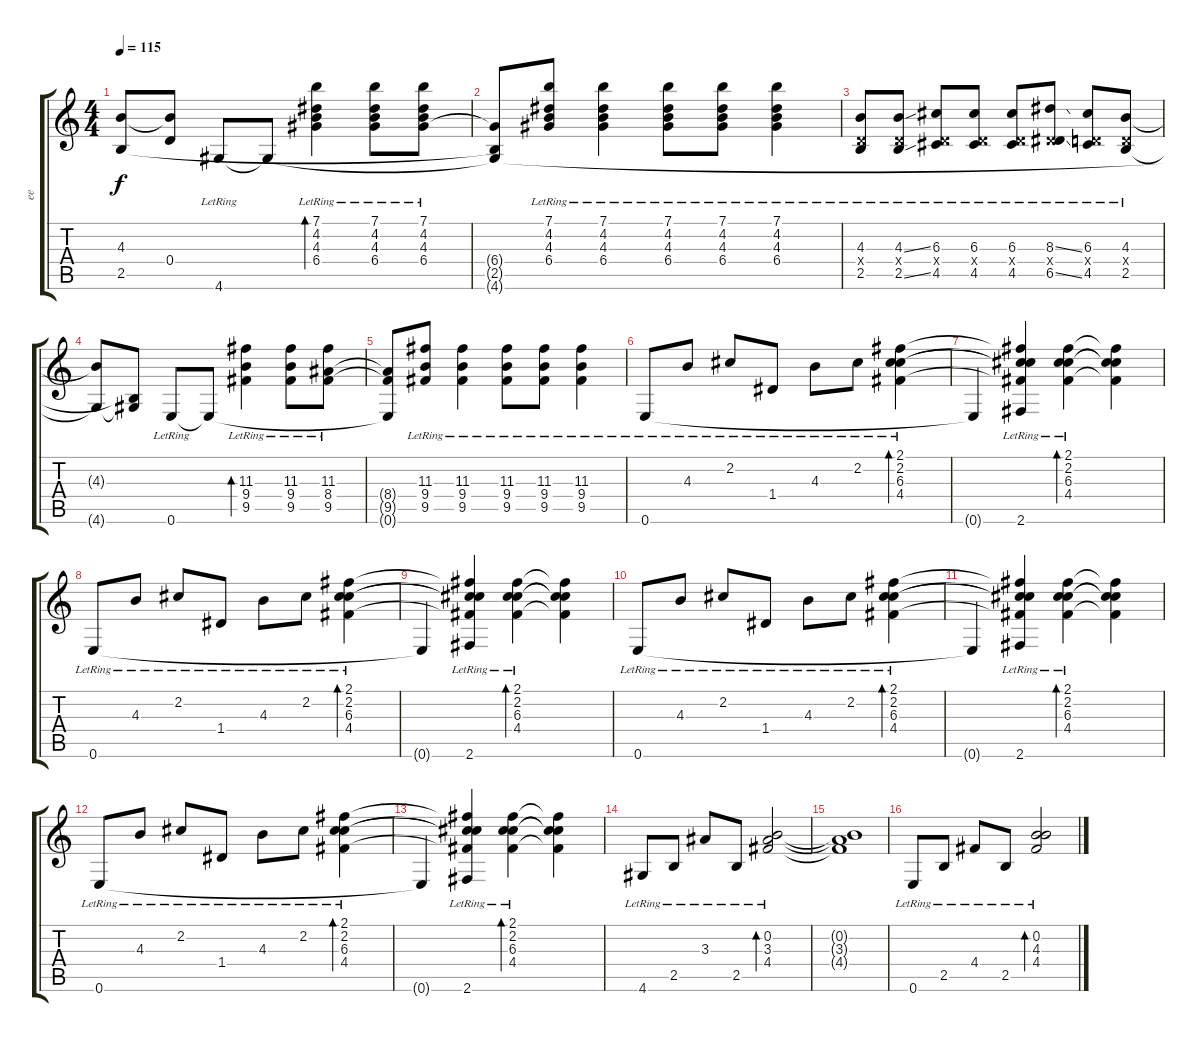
\track ("ee" "ee") {instrument guitarharmonics}
\staff {score tabs}
\tuning (E4 B3 G3 D3 A2 E2) {hide}
\ts (4 4)
\tempo 115
\clef g2
\ks c
(4.3{t} 2.5{t}).8{dy f} (4.3{t} 0.4{t}).8 4.6{lr}.8 4.6{t}.8 (7.1{lr} 4.2{lr} 4.3{lr} 6.4{lr}).4{bd 240} (7.1{lr} 4.2{lr} 4.3{lr} 6.4{lr}).8 (7.1{lr} 4.2{lr} 4.3{lr} 6.4{lr}).8 |
(6.4{t} 2.5{t} 4.6{t}).8 (7.1{lr} 4.2{lr} 4.3{lr} 6.4{lr}).8 (7.1{lr} 4.2{lr} 4.3{lr} 6.4{lr}).4 (7.1{lr} 4.2{lr} 4.3{lr} 6.4{lr}).8 (7.1{lr} 4.2{lr} 4.3{lr} 6.4{lr}).8 (7.1{lr} 4.2{lr} 4.3{lr} 6.4{lr}).4 |
(4.3{lr} 0.4{x} 2.5{lr}).8 (4.3{ss lr} 0.4{x} 2.5{ss lr}).8 (6.3{lr} 0.4{x} 4.5{lr}).8 (6.3{lr} 0.4{x} 4.5{lr}).8 (6.3{lr} 0.4{x} 4.5{lr}).8 (8.3{ss lr} 0.4{x} 6.5{ss lr}).8 (6.3{lr} 0.4{x} 4.5{lr}).8 (4.3{lr} 0.4{x} 2.5{lr}).8 |
(4.3{t} 4.6{t}).8 (2.5{t} 4.6{t}).8 0.6{lr}.8 0.6{t}.8 (11.3{lr} 9.4{lr} 9.5{lr}).4{bd 240} (11.3{lr} 9.4{lr} 9.5{lr}).8 (11.3{lr} 8.4{lr} 9.5{lr}).8 |
(8.4{t} 9.5{t} 0.6{t}).8 (11.3{lr} 9.4{lr} 9.5{lr}).8 (11.3{lr} 9.4{lr} 9.5{lr}).4 (11.3{lr} 9.4{lr} 9.5{lr}).8 (11.3{lr} 9.4{lr} 9.5{lr}).8 (11.3{lr} 9.4{lr} 9.5{lr}).4 |
0.6{lr}.8 4.3{lr}.8 2.2{lr}.8 1.4{lr}.8 4.3{lr}.8 2.2{lr}.8 (2.1{lr} 2.2{lr} 6.3{lr} 4.4{lr}).4{bd 240} |
0.6{t}.4 (2.1{t} 2.2{t} 6.3{t} 4.4{t} 2.6{lr}).4 (2.1{lr} 2.2{lr} 6.3{lr} 4.4{lr}).4{bd 240} (2.1{t} 2.2{t} 6.3{t} 4.4{t}).4 |
0.6{lr}.8 4.3{lr}.8 2.2{lr}.8 1.4{lr}.8 4.3{lr}.8 2.2{lr}.8 (2.1{lr} 2.2{lr} 6.3{lr} 4.4{lr}).4{bd 240} |
0.6{t}.4 (2.1{t} 2.2{t} 6.3{t} 4.4{t} 2.6{lr}).4 (2.1{lr} 2.2{lr} 6.3{lr} 4.4{lr}).4{bd 240} (2.1{t} 2.2{t} 6.3{t} 4.4{t}).4 |
0.6{lr}.8 4.3{lr}.8 2.2{lr}.8 1.4{lr}.8 4.3{lr}.8 2.2{lr}.8 (2.1{lr} 2.2{lr} 6.3{lr} 4.4{lr}).4{bd 240} |
0.6{t}.4 (2.1{t} 2.2{t} 6.3{t} 4.4{t} 2.6{lr}).4 (2.1{lr} 2.2{lr} 6.3{lr} 4.4{lr}).4{bd 240} (2.1{t} 2.2{t} 6.3{t} 4.4{t}).4 |
0.6{lr}.8 4.3{lr}.8 2.2{lr}.8 1.4{lr}.8 4.3{lr}.8 2.2{lr}.8 (2.1{lr} 2.2{lr} 6.3{lr} 4.4{lr}).4{bd 240} |
0.6{t}.4 (2.1{t} 2.2{t} 6.3{t} 4.4{t} 2.6{lr}).4 (2.1{lr} 2.2{lr} 6.3{lr} 4.4{lr}).4{bd 240} (2.1{t} 2.2{t} 6.3{t} 4.4{t}).4 |
4.6{lr}.8 2.5{lr}.8 3.3{lr}.8 2.5{lr}.8 (0.2{lr} 3.3{lr} 4.4{lr}).2{bd 240} |
(0.2{t} 3.3{t} 4.4{t}).1 |
0.6{lr}.8 2.5{lr}.8 4.4{lr}.8 2.5{lr}.8 (0.2{lr} 4.3{lr} 4.4{lr}).2{bd 240}
